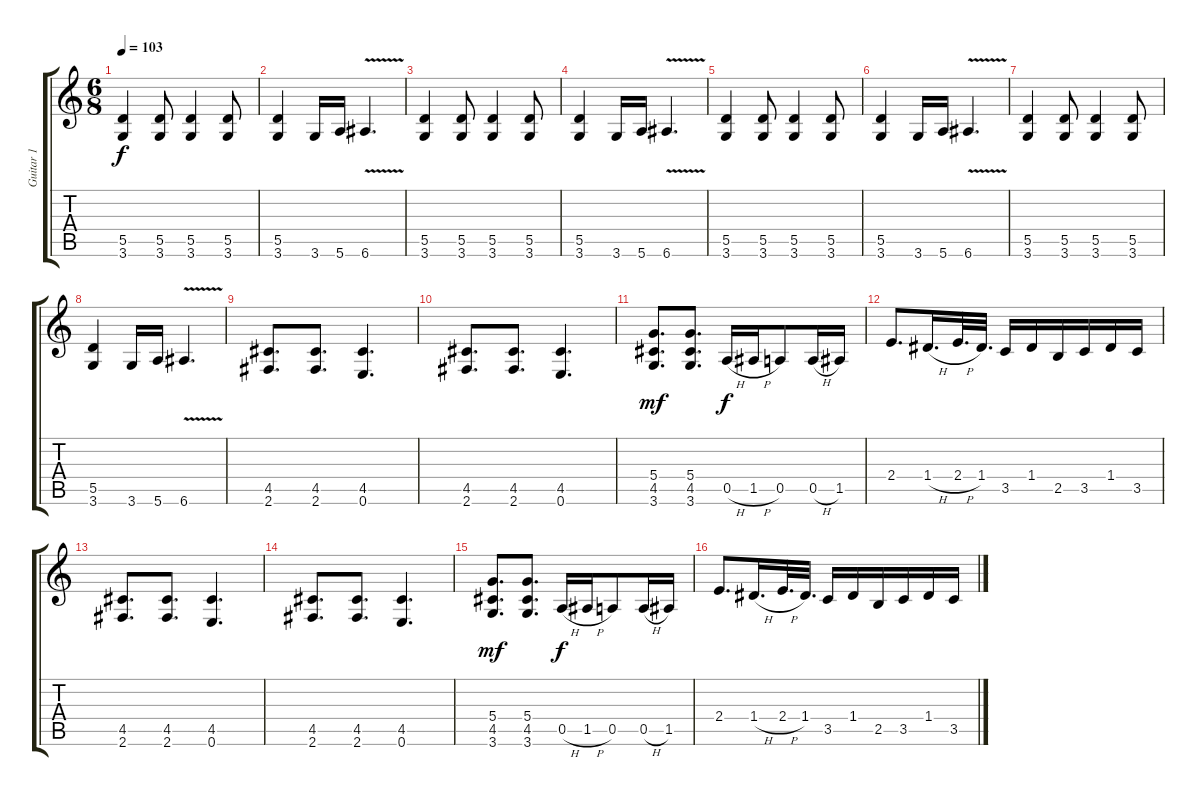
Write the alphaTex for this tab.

\track ("Guitar 1" "Guitar 1") {instrument distortionguitar}
\staff {score tabs}
\tuning (E4 B3 G3 D3 A2 E2) {hide}
\ts (6 8)
\tempo 103
\clef g2
\ks c
(5.5 3.6).4{dy f} (5.5 3.6).8 (5.5 3.6).4 (5.5 3.6).8 |
(5.5 3.6).4 3.6.16 5.6.16 6.6{v}.4{d} |
(5.5 3.6).4 (5.5 3.6).8 (5.5 3.6).4 (5.5 3.6).8 |
(5.5 3.6).4 3.6.16 5.6.16 6.6{v}.4{d} |
(5.5 3.6).4 (5.5 3.6).8 (5.5 3.6).4 (5.5 3.6).8 |
(5.5 3.6).4 3.6.16 5.6.16 6.6{v}.4{d} |
(5.5 3.6).4 (5.5 3.6).8 (5.5 3.6).4 (5.5 3.6).8 |
(5.5 3.6).4 3.6.16 5.6.16 6.6{v}.4{d} |
(4.5 2.6).8{d} (4.5 2.6).8{d} (4.5 0.6).4{d} |
(4.5 2.6).8{d} (4.5 2.6).8{d} (4.5 0.6).4{d} |
(5.4 4.5 3.6).8{d dy mf} (5.4 4.5 3.6).8{d} 0.5{h}.16{dy f} 1.5{h}.16 0.5.8 0.5{h}.16 1.5.16 |
2.4.8{d} 1.4{h}.16{d} 2.4{h}.32{d} 1.4.32{d} 3.5.16 1.4.16 2.5.16 3.5.16 1.4.16 3.5.16 |
(4.5 2.6).8{d} (4.5 2.6).8{d} (4.5 0.6).4{d} |
(4.5 2.6).8{d} (4.5 2.6).8{d} (4.5 0.6).4{d} |
(5.4 4.5 3.6).8{d dy mf} (5.4 4.5 3.6).8{d} 0.5{h}.16{dy f} 1.5{h}.16 0.5.8 0.5{h}.16 1.5.16 |
2.4.8{d} 1.4{h}.16{d} 2.4{h}.32{d} 1.4.32{d} 3.5.16 1.4.16 2.5.16 3.5.16 1.4.16 3.5.16
